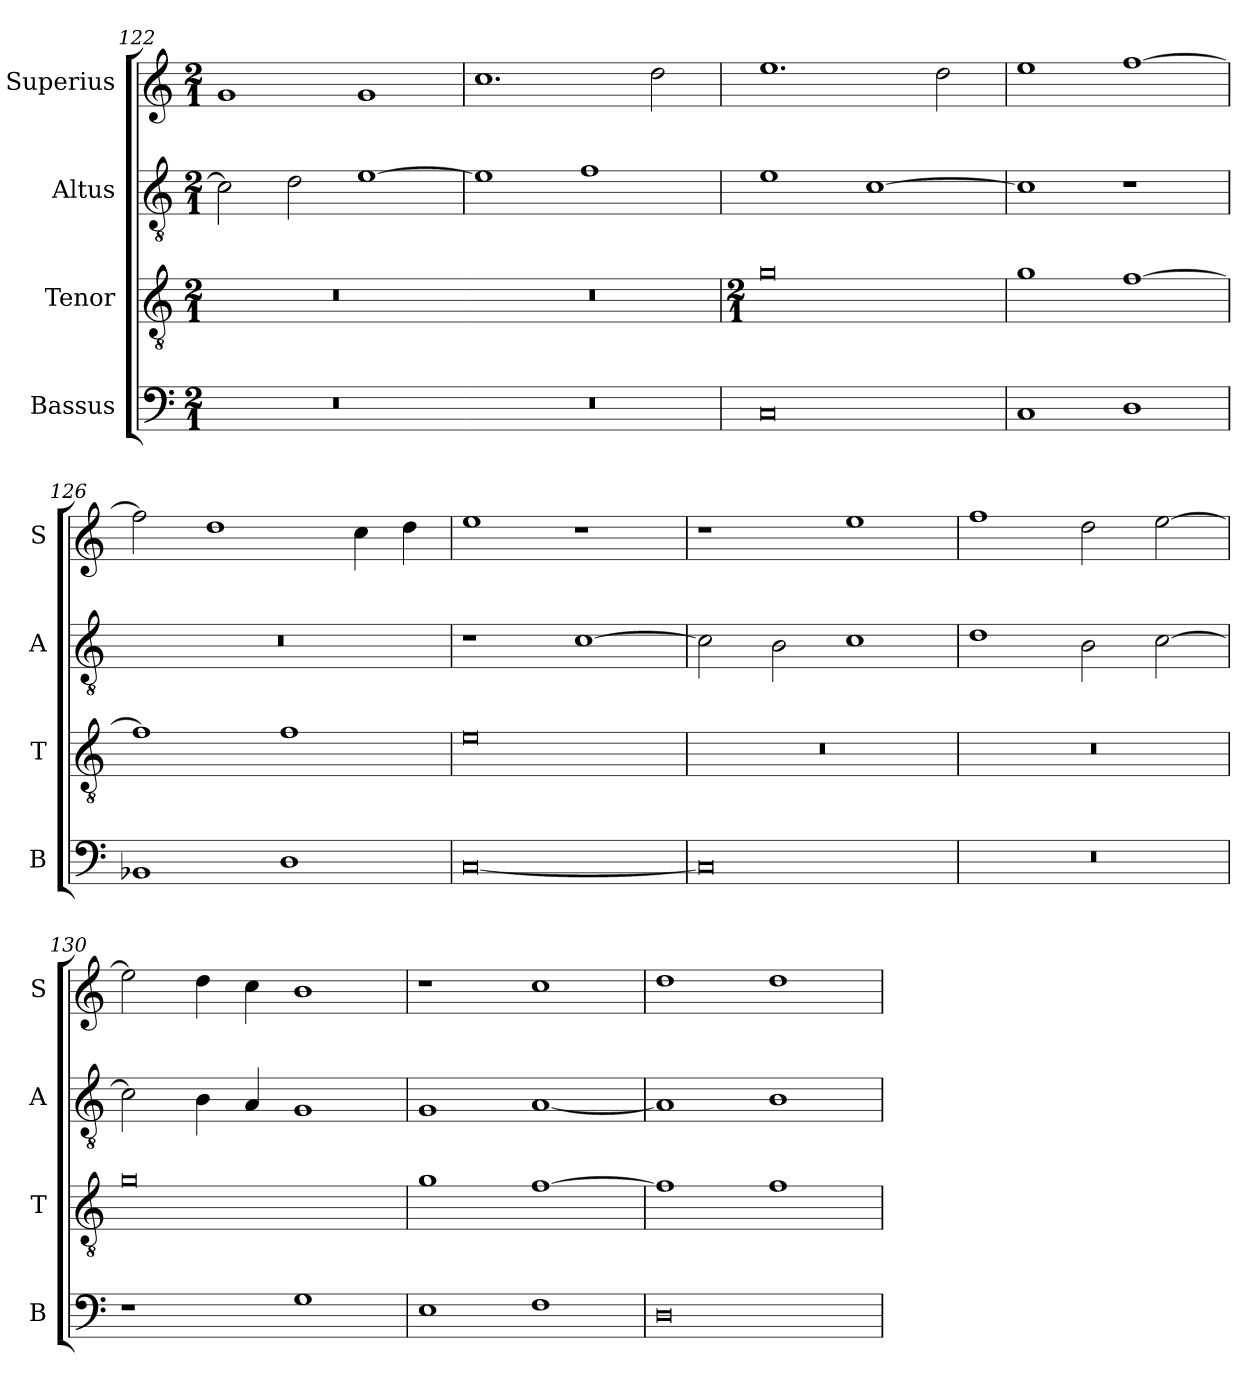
**kern	**kern	**kern	**kern
*part4	*part3	*part2	*part1
*staff4	*staff3	*staff2	*staff1
*I"Bassus	*I"Tenor	*I"Altus	*I"Superius
*I'B	*I'T	*I'A	*I'S
*clefF4	*clefGv2	*clefGv2	*clefG2
*k[]	*k[]	*k[]	*k[]
*M2/1	*M2/1	*M2/1	*M2/1
=122	=122	=122	=122
!	!LO:N:vis=1	!	!
0r	0r	2c\]	1g
.	.	2d\	.
.	.	[1e	1g
=123	=123-	=123	=123
!	!LO:N:vis=1	!	!
0r	0r	1e]	1.cc
.	.	1f	.
.	.	.	2dd\
=124	=124	=124	=124
*	*M2/1	*	*
0C	0g	1e	1.ee
.	.	[1c	.
.	.	.	2dd\
=125	=125	=125	=125
1C	1g	1c]	1ee
1D	[1f	1r	[1ff
=126	=126	=126	=126
1BB-X	1f]	0r	2ff\]
.	.	.	1dd
1D	1f	.	.
.	.	.	4cc\
.	.	.	4dd\
=127	=127	=127	=127
[0C	0e	1r	1ee
.	.	[1c	1r
=128	=128	=128	=128
0C]	0r	2c\]	1r
.	.	2B\	.
.	.	1c	1ee
=129	=129	=129	=129
0r	0r	1d	1ff
.	.	2B\	2dd\
.	.	[2c\	[2ee\
=130	=130	=130	=130
1r	0g	2c\]	2ee\]
.	.	4B\	4dd\
.	.	4A/	4cc\
1G	.	1G	1b
=131	=131	=131	=131
1E	1g	1G	1r
1F	[1f	[1A	1cc
=132	=132	=132	=132
0D	1f]	1A]	1dd
.	1f	1B	1dd
=	=	=	=
*-	*-	*-	*-
